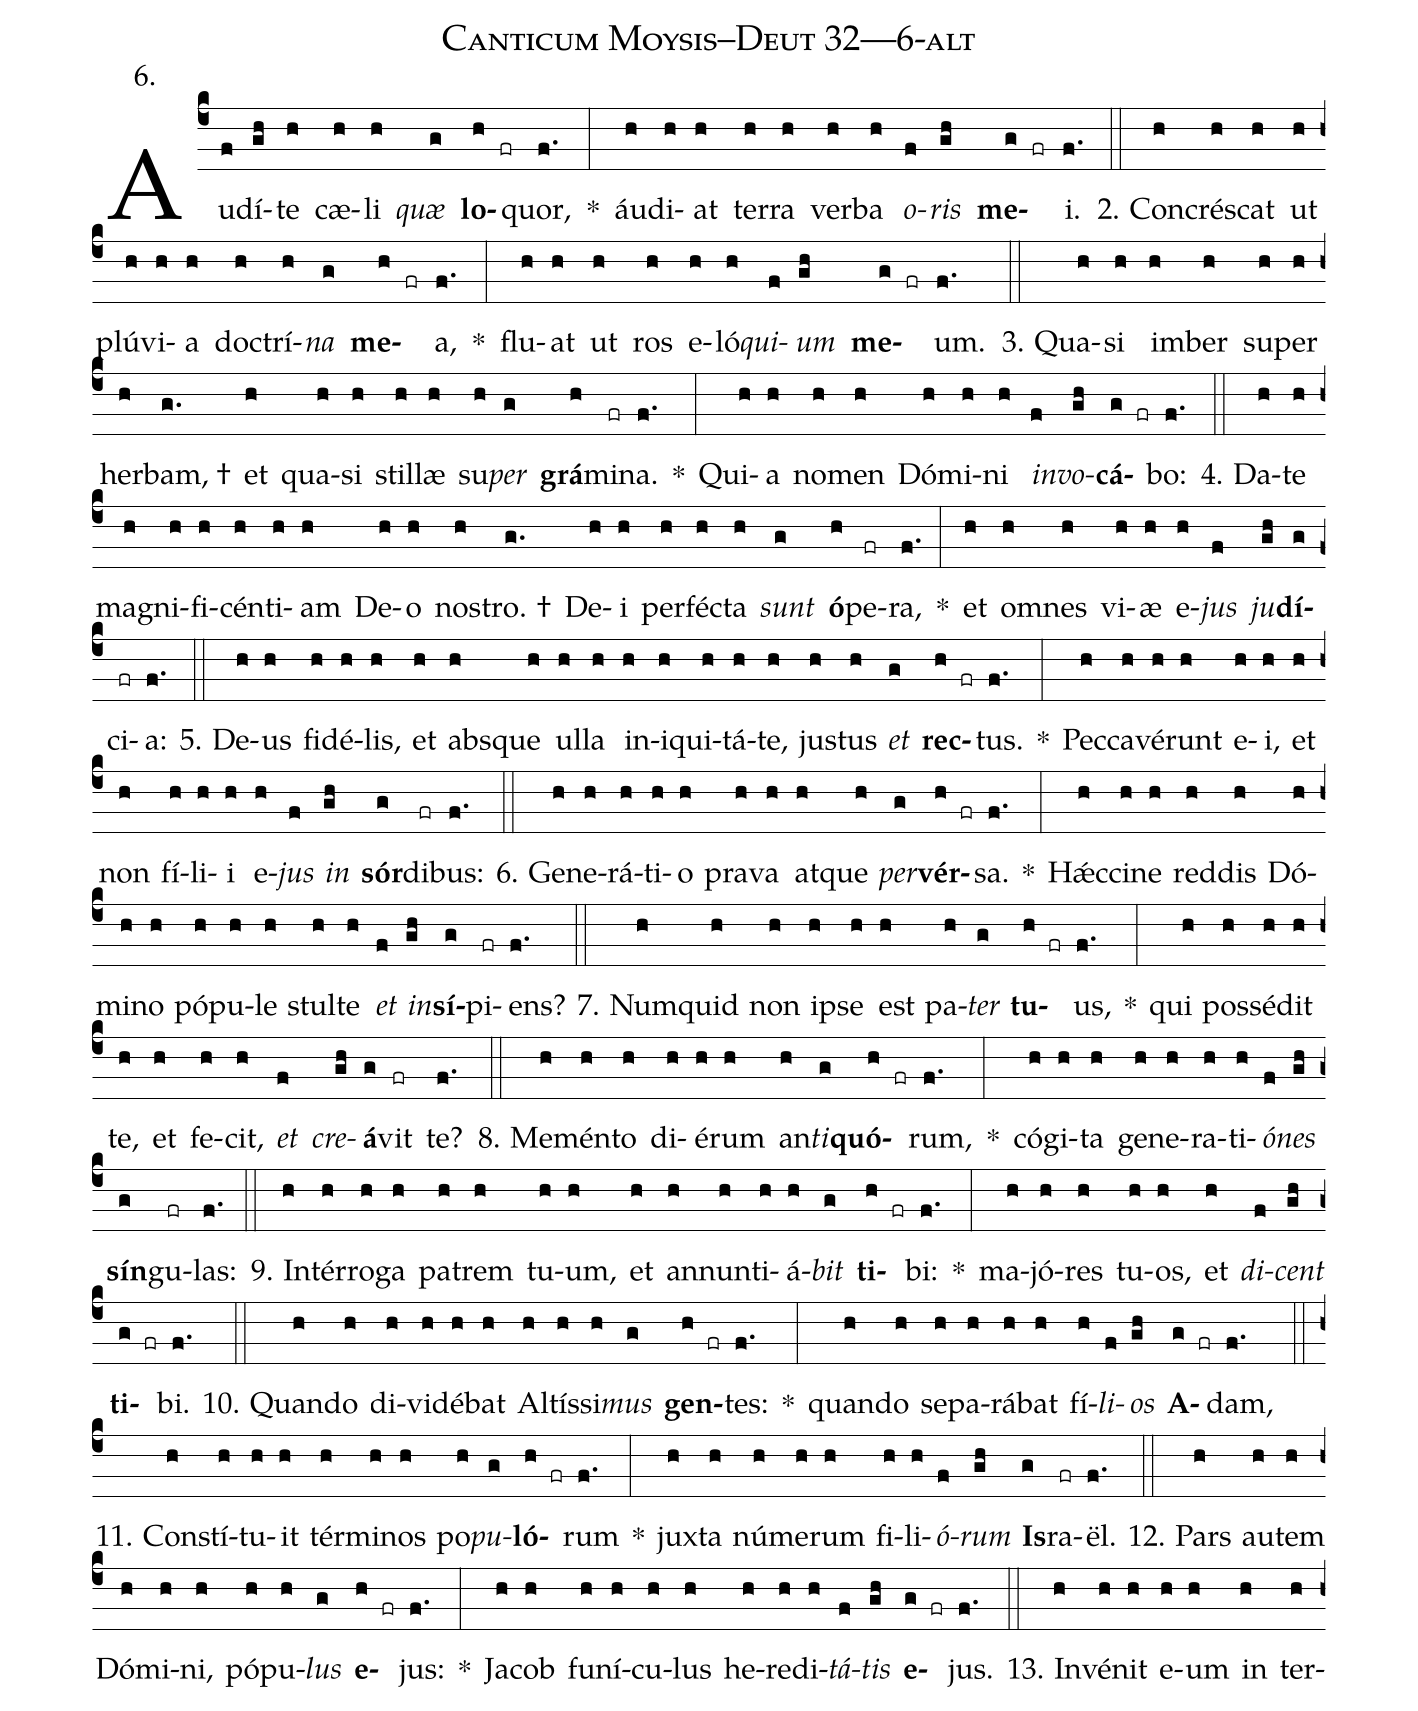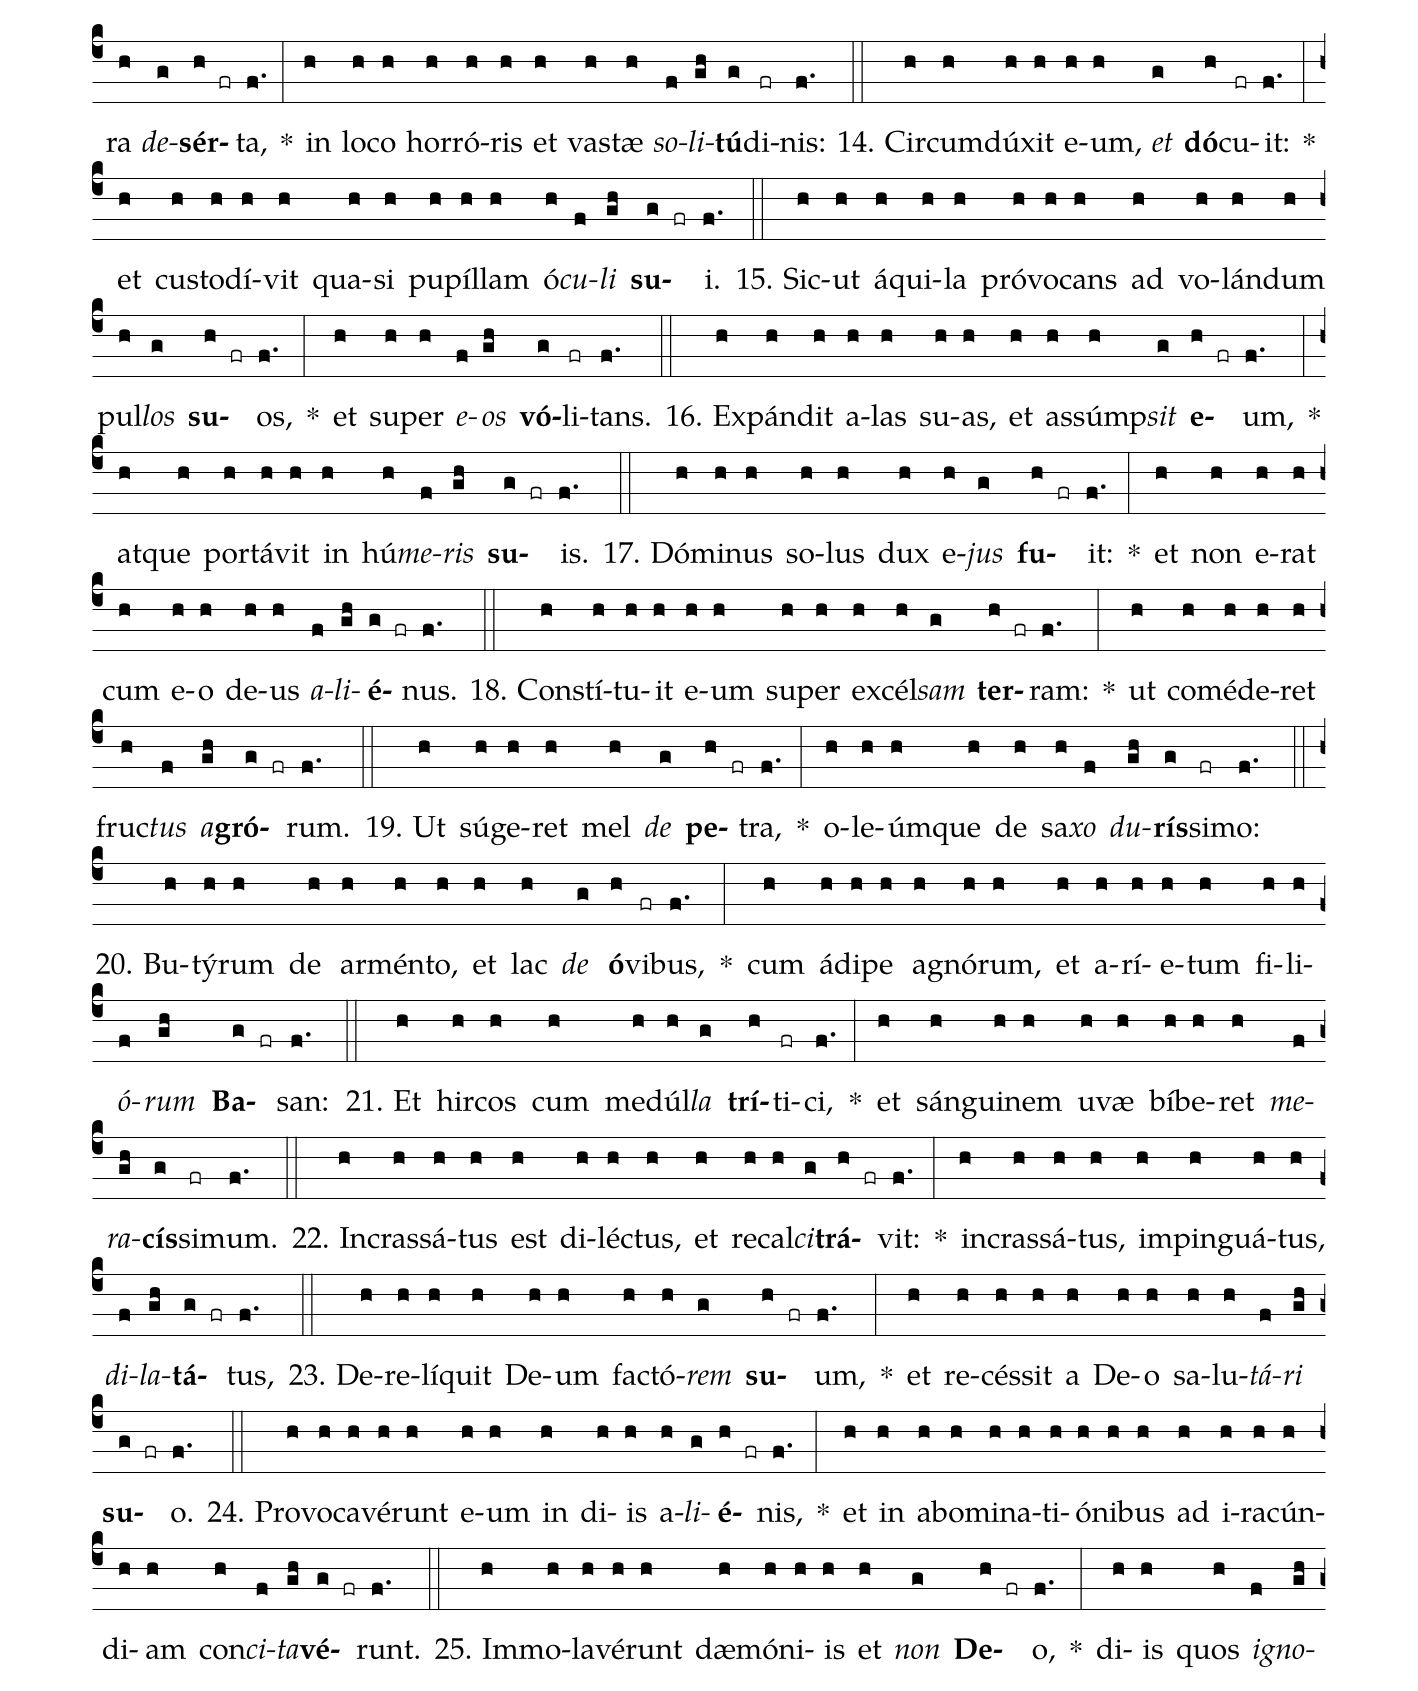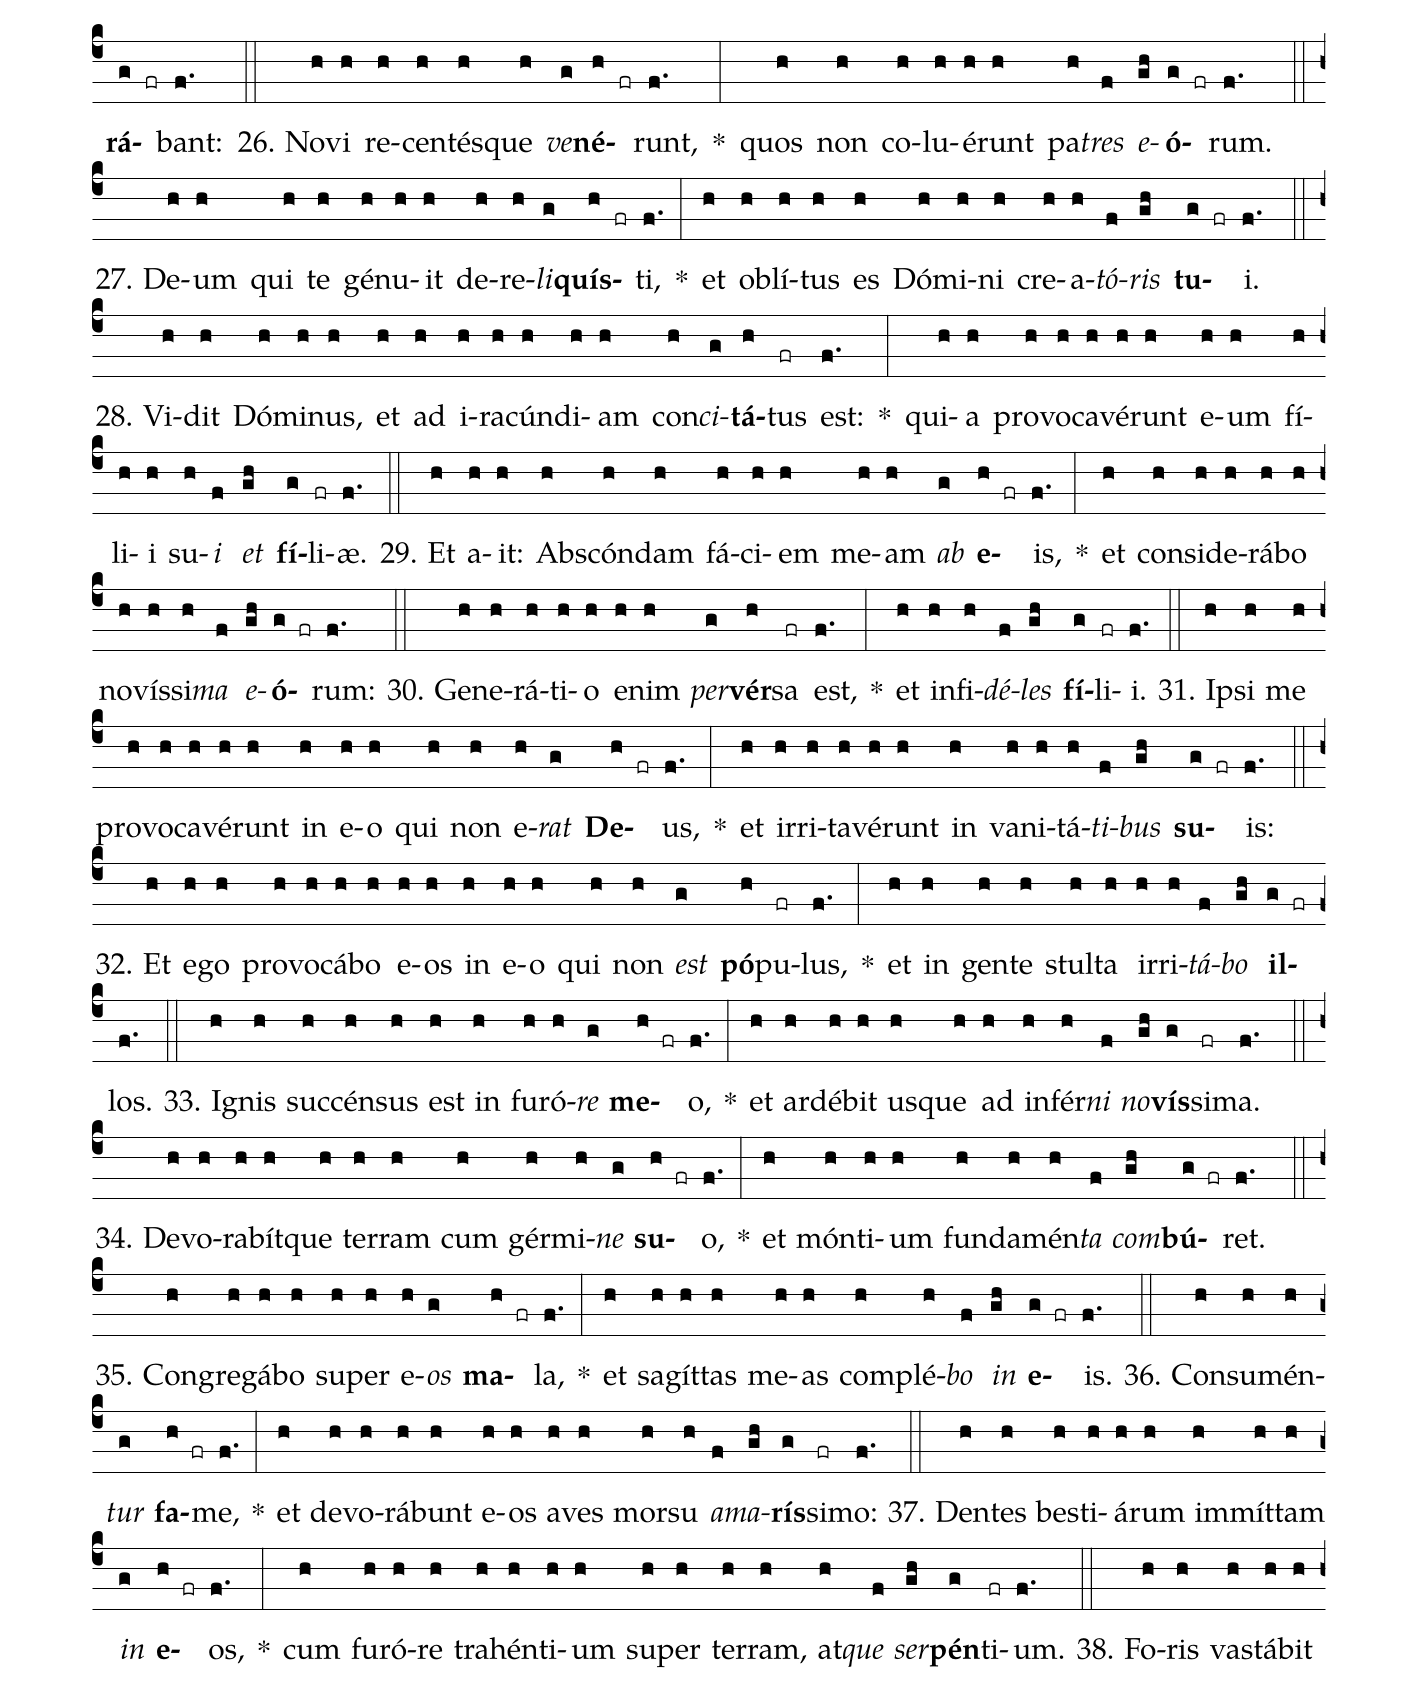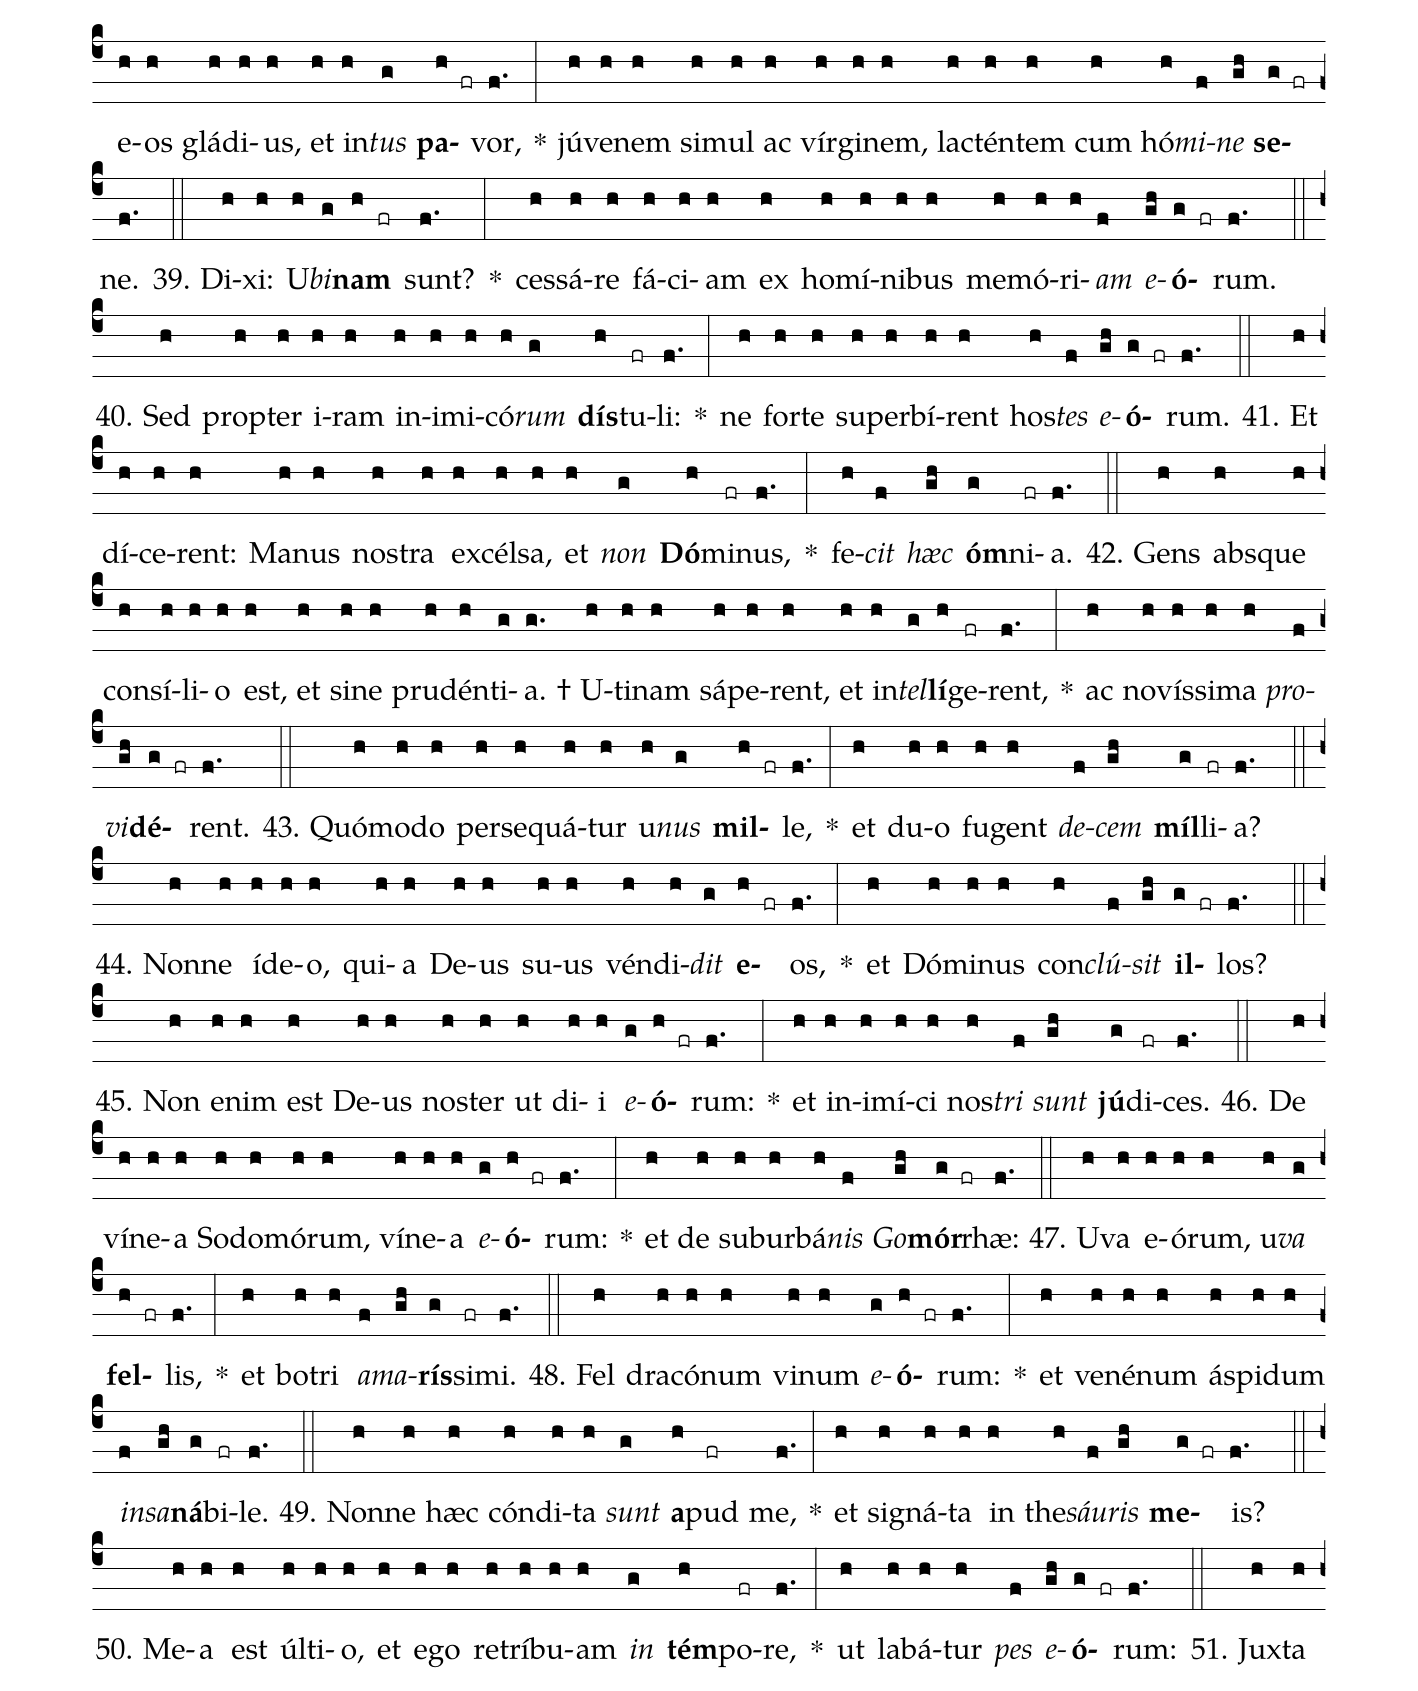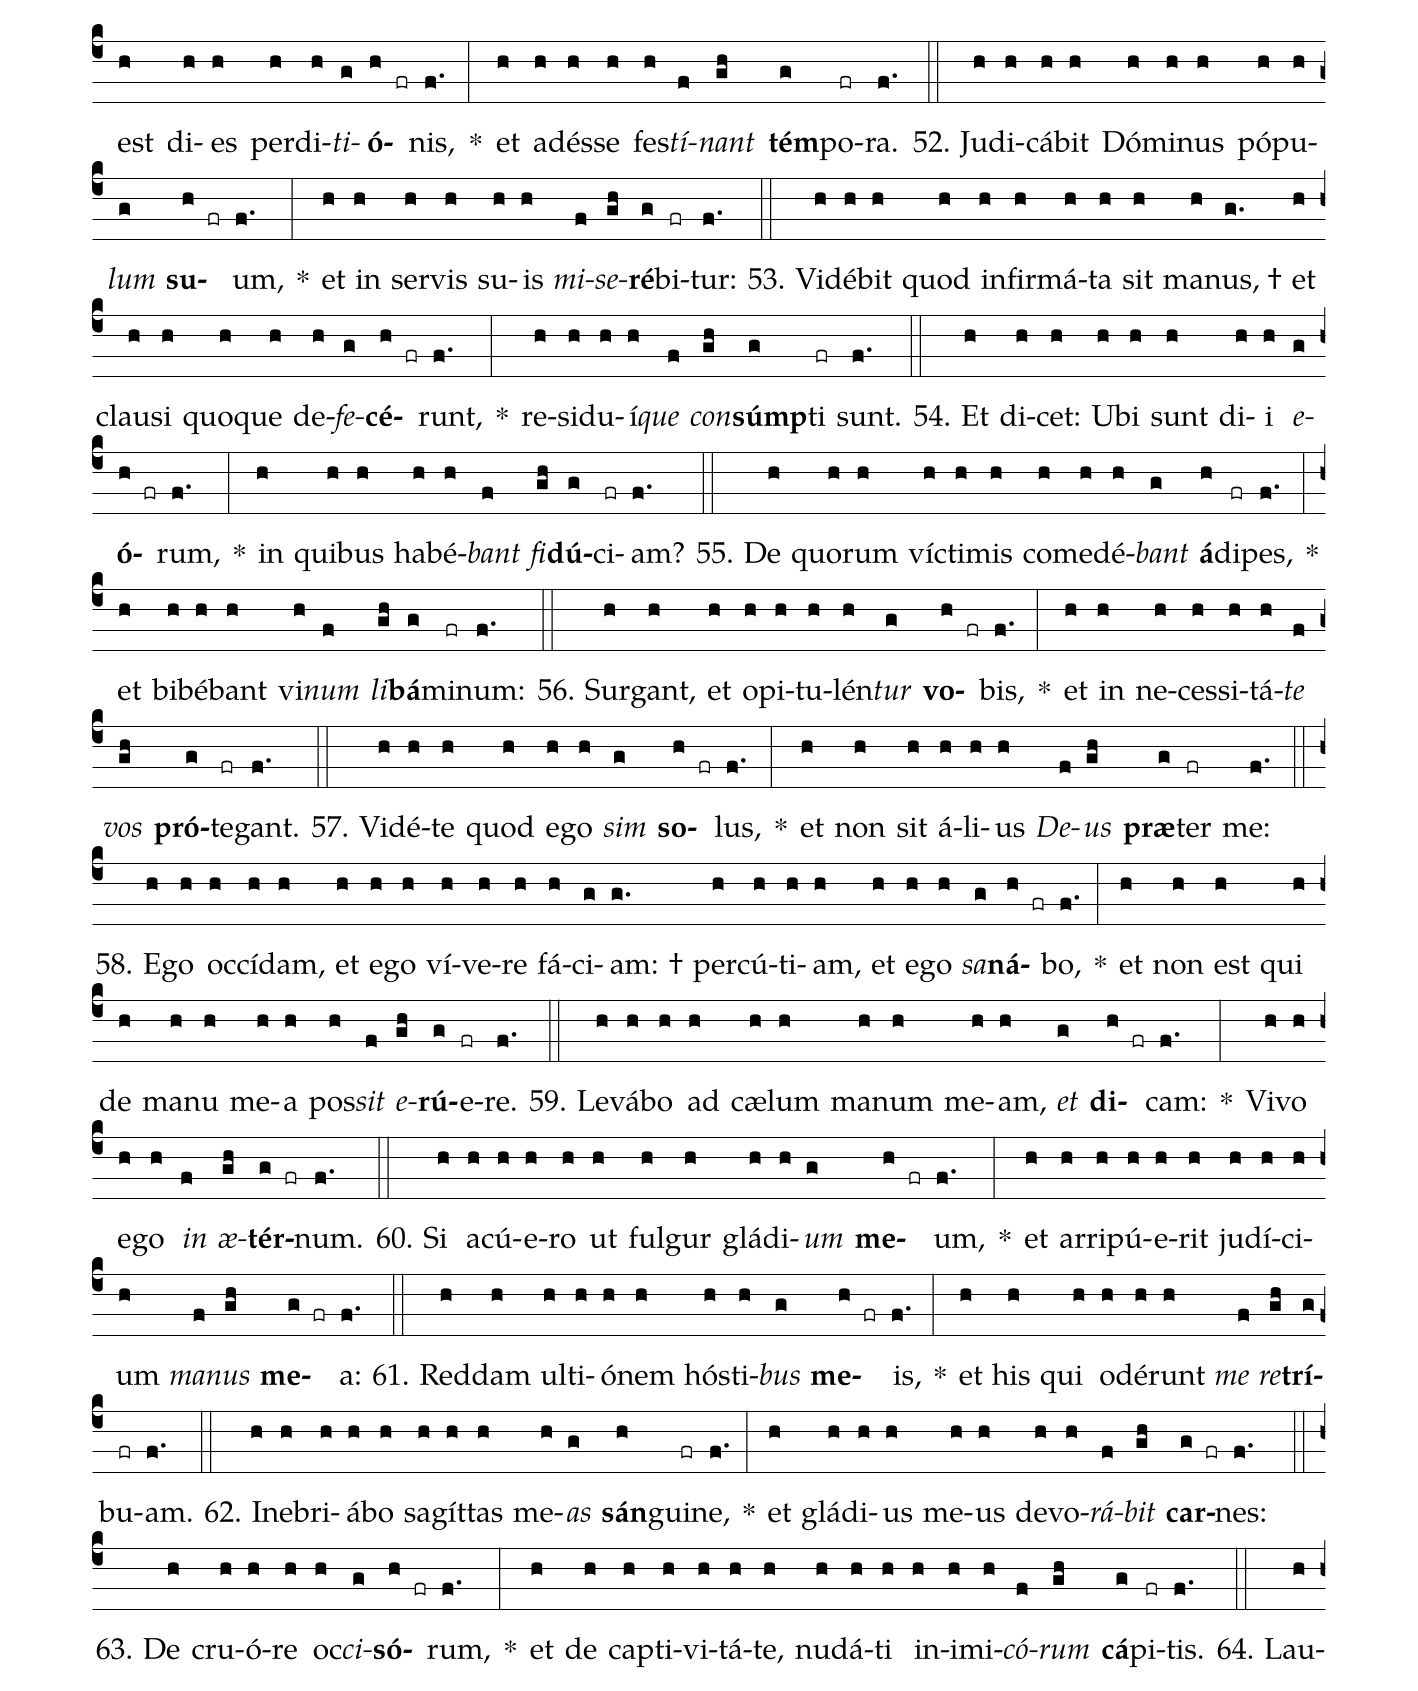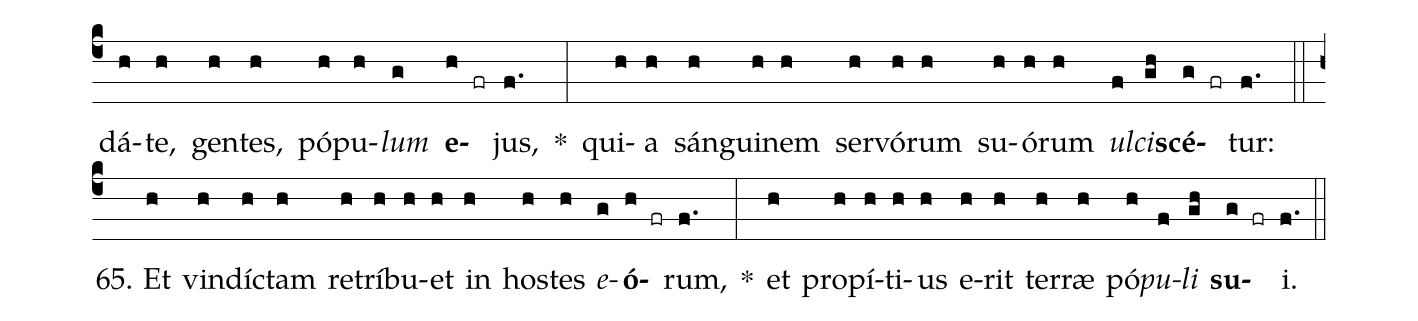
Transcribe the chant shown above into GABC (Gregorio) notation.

name: Canticum Moysis--Deut 32---6-alt;
annotation: 6.;
%%
(c4)Au(f)dí(gh)te(h) cæ(h)li(h) <i>quæ</i>(g) <b>lo</b>(h fr)quor,(f.) *(:) áu(h)di(h)at(h) ter(h)ra(h) ver(h)ba(h) <i>o</i>(f)<i>ris</i>(gh) <b>me</b>(g fr)i.(f.) (::)
2. Con(h)crés(h)cat(h) ut(h) plú(h)vi(h)a(h) doc(h)trí(h)<i>na</i>(g) <b>me</b>(h fr)a,(f.) *(:) flu(h)at(h) ut(h) ros(h) e(h)ló(h)<i>qui</i>(f)<i>um</i>(gh) <b>me</b>(g fr)um.(f.) (::)
3. Qua(h)si(h) im(h)ber(h) su(h)per(h) her(h)bam, †(g.) et(h) qua(h)si(h) stil(h)læ(h) su(h)<i>per</i>(g) <b>grá</b>(h)mi(fr)na.(f.) *(:) Qui(h)a(h) no(h)men(h) Dó(h)mi(h)ni(h) <i>in</i>(f)<i>vo</i>(gh)<b>cá</b>(g fr)bo:(f.) (::)
4. Da(h)te(h) ma(h)gni(h)fi(h)cén(h)ti(h)am(h) De(h)o(h) nos(h)tro. †(g.) De(h)i(h) per(h)féc(h)ta(h) <i>sunt</i>(g) <b>ó</b>(h)pe(fr)ra,(f.) *(:) et(h) om(h)nes(h) vi(h)æ(h) e(h)<i>jus</i>(f) <i>ju</i>(gh)<b>dí</b>(g)ci(fr)a:(f.) (::)
5. De(h)us(h) fi(h)dé(h)lis,(h) et(h) abs(h)que(h) ul(h)la(h) in(h)i(h)qui(h)tá(h)te,(h) jus(h)tus(h) <i>et</i>(g) <b>rec</b>(h fr)tus.(f.) *(:) Pec(h)ca(h)vé(h)runt(h) e(h)i,(h) et(h) non(h) fí(h)li(h)i(h) e(h)<i>jus</i>(f) <i>in</i>(gh) <b>sór</b>(g)di(fr)bus:(f.) (::)
6. Ge(h)ne(h)rá(h)ti(h)o(h) pra(h)va(h) at(h)que(h) <i>per</i>(g)<b>vér</b>(h fr)sa.(f.) *(:) Hǽc(h)ci(h)ne(h) red(h)dis(h) Dó(h)mi(h)no(h) pó(h)pu(h)le(h) stul(h)te(h) <i>et</i>(f) <i>in</i>(gh)<b>sí</b>(g)pi(fr)ens?(f.) (::)
7. Num(h)quid(h) non(h) ip(h)se(h) est(h) pa(h)<i>ter</i>(g) <b>tu</b>(h fr)us,(f.) *(:) qui(h) pos(h)sé(h)dit(h) te,(h) et(h) fe(h)cit,(h) <i>et</i>(f) <i>cre</i>(gh)<b>á</b>(g)vit(fr) te?(f.) (::)
8. Me(h)mén(h)to(h) di(h)é(h)rum(h) an(h)<i>ti</i>(g)<b>quó</b>(h fr)rum,(f.) *(:) có(h)gi(h)ta(h) ge(h)ne(h)ra(h)ti(h)<i>ó</i>(f)<i>nes</i>(gh) <b>sín</b>(g)gu(fr)las:(f.) (::)
9. In(h)tér(h)ro(h)ga(h) pa(h)trem(h) tu(h)um,(h) et(h) an(h)nun(h)ti(h)á(h)<i>bit</i>(g) <b>ti</b>(h fr)bi:(f.) *(:) ma(h)jó(h)res(h) tu(h)os,(h) et(h) <i>di</i>(f)<i>cent</i>(gh) <b>ti</b>(g fr)bi.(f.) (::)
10. Quan(h)do(h) di(h)vi(h)dé(h)bat(h) Al(h)tís(h)si(h)<i>mus</i>(g) <b>gen</b>(h fr)tes:(f.) *(:) quan(h)do(h) se(h)pa(h)rá(h)bat(h) fí(h)<i>li</i>(f)<i>os</i>(gh) <b>A</b>(g fr)dam,(f.) (::)
11. Con(h)stí(h)tu(h)it(h) tér(h)mi(h)nos(h) po(h)<i>pu</i>(g)<b>ló</b>(h fr)rum(f.) *(:) jux(h)ta(h) nú(h)me(h)rum(h) fi(h)li(h)<i>ó</i>(f)<i>rum</i>(gh) <b>Is</b>(g)ra(fr)ël.(f.) (::)
12. Pars(h) au(h)tem(h) Dó(h)mi(h)ni,(h) pó(h)pu(h)<i>lus</i>(g) <b>e</b>(h fr)jus:(f.) *(:) Ja(h)cob(h) fu(h)ní(h)cu(h)lus(h) he(h)re(h)di(h)<i>tá</i>(f)<i>tis</i>(gh) <b>e</b>(g fr)jus.(f.) (::)
13. In(h)vé(h)nit(h) e(h)um(h) in(h) ter(h)ra(h) <i>de</i>(g)<b>sér</b>(h fr)ta,(f.) *(:) in(h) lo(h)co(h) hor(h)ró(h)ris(h) et(h) vas(h)tæ(h) <i>so</i>(f)<i>li</i>(gh)<b>tú</b>(g)di(fr)nis:(f.) (::)
14. Cir(h)cum(h)dú(h)xit(h) e(h)um,(h) <i>et</i>(g) <b>dó</b>(h)cu(fr)it:(f.) *(:) et(h) cus(h)to(h)dí(h)vit(h) qua(h)si(h) pu(h)píl(h)lam(h) ó(h)<i>cu</i>(f)<i>li</i>(gh) <b>su</b>(g fr)i.(f.) (::)
15. Sic(h)ut(h) á(h)qui(h)la(h) pró(h)vo(h)cans(h) ad(h) vo(h)lán(h)dum(h) pul(h)<i>los</i>(g) <b>su</b>(h fr)os,(f.) *(:) et(h) su(h)per(h) <i>e</i>(f)<i>os</i>(gh) <b>vó</b>(g)li(fr)tans.(f.) (::)
16. Ex(h)pán(h)dit(h) a(h)las(h) su(h)as,(h) et(h) as(h)súmp(h)<i>sit</i>(g) <b>e</b>(h fr)um,(f.) *(:) at(h)que(h) por(h)tá(h)vit(h) in(h) hú(h)<i>me</i>(f)<i>ris</i>(gh) <b>su</b>(g fr)is.(f.) (::)
17. Dó(h)mi(h)nus(h) so(h)lus(h) dux(h) e(h)<i>jus</i>(g) <b>fu</b>(h fr)it:(f.) *(:) et(h) non(h) e(h)rat(h) cum(h) e(h)o(h) de(h)us(h) <i>a</i>(f)<i>li</i>(gh)<b>é</b>(g fr)nus.(f.) (::)
18. Con(h)stí(h)tu(h)it(h) e(h)um(h) su(h)per(h) ex(h)cél(h)<i>sam</i>(g) <b>ter</b>(h fr)ram:(f.) *(:) ut(h) com(h)é(h)de(h)ret(h) fruc(h)<i>tus</i>(f) <i>a</i>(gh)<b>gró</b>(g fr)rum.(f.) (::)
19. Ut(h) sú(h)ge(h)ret(h) mel(h) <i>de</i>(g) <b>pe</b>(h fr)tra,(f.) *(:) o(h)le(h)úm(h)que(h) de(h) sa(h)<i>xo</i>(f) <i>du</i>(gh)<b>rís</b>(g)si(fr)mo:(f.) (::)
20. Bu(h)tý(h)rum(h) de(h) ar(h)mén(h)to,(h) et(h) lac(h) <i>de</i>(g) <b>ó</b>(h)vi(fr)bus,(f.) *(:) cum(h) á(h)di(h)pe(h) a(h)gnó(h)rum,(h) et(h) a(h)rí(h)e(h)tum(h) fi(h)li(h)<i>ó</i>(f)<i>rum</i>(gh) <b>Ba</b>(g fr)san:(f.) (::)
21. Et(h) hir(h)cos(h) cum(h) me(h)dúl(h)<i>la</i>(g) <b>trí</b>(h)ti(fr)ci,(f.) *(:) et(h) sán(h)gui(h)nem(h) u(h)væ(h) bí(h)be(h)ret(h) <i>me</i>(f)<i>ra</i>(gh)<b>cís</b>(g)si(fr)mum.(f.) (::)
22. In(h)cras(h)sá(h)tus(h) est(h) di(h)léc(h)tus,(h) et(h) re(h)cal(h)<i>ci</i>(g)<b>trá</b>(h fr)vit:(f.) *(:) in(h)cras(h)sá(h)tus,(h) im(h)pin(h)guá(h)tus,(h) <i>di</i>(f)<i>la</i>(gh)<b>tá</b>(g fr)tus,(f.) (::)
23. De(h)re(h)lí(h)quit(h) De(h)um(h) fac(h)tó(h)<i>rem</i>(g) <b>su</b>(h fr)um,(f.) *(:) et(h) re(h)cés(h)sit(h) a(h) De(h)o(h) sa(h)lu(h)<i>tá</i>(f)<i>ri</i>(gh) <b>su</b>(g fr)o.(f.) (::)
24. Pro(h)vo(h)ca(h)vé(h)runt(h) e(h)um(h) in(h) di(h)is(h) a(h)<i>li</i>(g)<b>é</b>(h fr)nis,(f.) *(:) et(h) in(h) ab(h)o(h)mi(h)na(h)ti(h)ó(h)ni(h)bus(h) ad(h) i(h)ra(h)cún(h)di(h)am(h) con(h)<i>ci</i>(f)<i>ta</i>(gh)<b>vé</b>(g fr)runt.(f.) (::)
25. Im(h)mo(h)la(h)vé(h)runt(h) dæ(h)mó(h)ni(h)is(h) et(h) <i>non</i>(g) <b>De</b>(h fr)o,(f.) *(:) di(h)is(h) quos(h) <i>i</i>(f)<i>gno</i>(gh)<b>rá</b>(g fr)bant:(f.) (::)
26. No(h)vi(h) re(h)cen(h)tés(h)que(h) <i>ve</i>(g)<b>né</b>(h fr)runt,(f.) *(:) quos(h) non(h) co(h)lu(h)é(h)runt(h) pa(h)<i>tres</i>(f) <i>e</i>(gh)<b>ó</b>(g fr)rum.(f.) (::)
27. De(h)um(h) qui(h) te(h) gé(h)nu(h)it(h) de(h)re(h)<i>li</i>(g)<b>quís</b>(h fr)ti,(f.) *(:) et(h) ob(h)lí(h)tus(h) es(h) Dó(h)mi(h)ni(h) cre(h)a(h)<i>tó</i>(f)<i>ris</i>(gh) <b>tu</b>(g fr)i.(f.) (::)
28. Vi(h)dit(h) Dó(h)mi(h)nus,(h) et(h) ad(h) i(h)ra(h)cún(h)di(h)am(h) con(h)<i>ci</i>(g)<b>tá</b>(h)tus(fr) est:(f.) *(:) qui(h)a(h) pro(h)vo(h)ca(h)vé(h)runt(h) e(h)um(h) fí(h)li(h)i(h) su(h)<i>i</i>(f) <i>et</i>(gh) <b>fí</b>(g)li(fr)æ.(f.) (::)
29. Et(h) a(h)it:(h) Abs(h)cón(h)dam(h) fá(h)ci(h)em(h) me(h)am(h) <i>ab</i>(g) <b>e</b>(h fr)is,(f.) *(:) et(h) con(h)si(h)de(h)rá(h)bo(h) no(h)vís(h)si(h)<i>ma</i>(f) <i>e</i>(gh)<b>ó</b>(g fr)rum:(f.) (::)
30. Ge(h)ne(h)rá(h)ti(h)o(h) e(h)nim(h) <i>per</i>(g)<b>vér</b>(h)sa(fr) est,(f.) *(:) et(h) in(h)fi(h)<i>dé</i>(f)<i>les</i>(gh) <b>fí</b>(g)li(fr)i.(f.) (::)
31. Ip(h)si(h) me(h) pro(h)vo(h)ca(h)vé(h)runt(h) in(h) e(h)o(h) qui(h) non(h) e(h)<i>rat</i>(g) <b>De</b>(h fr)us,(f.) *(:) et(h) ir(h)ri(h)ta(h)vé(h)runt(h) in(h) va(h)ni(h)tá(h)<i>ti</i>(f)<i>bus</i>(gh) <b>su</b>(g fr)is:(f.) (::)
32. Et(h) e(h)go(h) pro(h)vo(h)cá(h)bo(h) e(h)os(h) in(h) e(h)o(h) qui(h) non(h) <i>est</i>(g) <b>pó</b>(h)pu(fr)lus,(f.) *(:) et(h) in(h) gen(h)te(h) stul(h)ta(h) ir(h)ri(h)<i>tá</i>(f)<i>bo</i>(gh) <b>il</b>(g fr)los.(f.) (::)
33. I(h)gnis(h) suc(h)cén(h)sus(h) est(h) in(h) fu(h)ró(h)<i>re</i>(g) <b>me</b>(h fr)o,(f.) *(:) et(h) ar(h)dé(h)bit(h) us(h)que(h) ad(h) in(h)fér(h)<i>ni</i>(f) <i>no</i>(gh)<b>vís</b>(g)si(fr)ma.(f.) (::)
34. De(h)vo(h)ra(h)bít(h)que(h) ter(h)ram(h) cum(h) gér(h)mi(h)<i>ne</i>(g) <b>su</b>(h fr)o,(f.) *(:) et(h) món(h)ti(h)um(h) fun(h)da(h)mén(h)<i>ta</i>(f) <i>com</i>(gh)<b>bú</b>(g fr)ret.(f.) (::)
35. Con(h)gre(h)gá(h)bo(h) su(h)per(h) e(h)<i>os</i>(g) <b>ma</b>(h fr)la,(f.) *(:) et(h) sa(h)gít(h)tas(h) me(h)as(h) com(h)plé(h)<i>bo</i>(f) <i>in</i>(gh) <b>e</b>(g fr)is.(f.) (::)
36. Con(h)su(h)mén(h)<i>tur</i>(g) <b>fa</b>(h fr)me,(f.) *(:) et(h) de(h)vo(h)rá(h)bunt(h) e(h)os(h) a(h)ves(h) mor(h)su(h) <i>a</i>(f)<i>ma</i>(gh)<b>rís</b>(g)si(fr)mo:(f.) (::)
37. Den(h)tes(h) bes(h)ti(h)á(h)rum(h) im(h)mít(h)tam(h) <i>in</i>(g) <b>e</b>(h fr)os,(f.) *(:) cum(h) fu(h)ró(h)re(h) tra(h)hén(h)ti(h)um(h) su(h)per(h) ter(h)ram,(h) at(h)<i>que</i>(f) <i>ser</i>(gh)<b>pén</b>(g)ti(fr)um.(f.) (::)
38. Fo(h)ris(h) vas(h)tá(h)bit(h) e(h)os(h) glá(h)di(h)us,(h) et(h) in(h)<i>tus</i>(g) <b>pa</b>(h fr)vor,(f.) *(:) jú(h)ve(h)nem(h) si(h)mul(h) ac(h) vír(h)gi(h)nem,(h) lac(h)tén(h)tem(h) cum(h) hó(h)<i>mi</i>(f)<i>ne</i>(gh) <b>se</b>(g fr)ne.(f.) (::)
39. Di(h)xi:(h) U(h)<i>bi</i>(g)<b>nam</b>(h fr) sunt?(f.) *(:) ces(h)sá(h)re(h) fá(h)ci(h)am(h) ex(h) ho(h)mí(h)ni(h)bus(h) me(h)mó(h)ri(h)<i>am</i>(f) <i>e</i>(gh)<b>ó</b>(g fr)rum.(f.) (::)
40. Sed(h) prop(h)ter(h) i(h)ram(h) in(h)i(h)mi(h)có(h)<i>rum</i>(g) <b>dís</b>(h)tu(fr)li:(f.) *(:) ne(h) for(h)te(h) su(h)per(h)bí(h)rent(h) hos(h)<i>tes</i>(f) <i>e</i>(gh)<b>ó</b>(g fr)rum.(f.) (::)
41. Et(h) dí(h)ce(h)rent:(h) Ma(h)nus(h) nos(h)tra(h) ex(h)cél(h)sa,(h) et(h) <i>non</i>(g) <b>Dó</b>(h)mi(fr)nus,(f.) *(:) fe(h)<i>cit</i>(f) <i>hæc</i>(gh) <b>óm</b>(g)ni(fr)a.(f.) (::)
42. Gens(h) abs(h)que(h) con(h)sí(h)li(h)o(h) est,(h) et(h) si(h)ne(h) pru(h)dén(h)ti(g)a. †(g.) U(h)ti(h)nam(h) sá(h)pe(h)rent,(h) et(h) in(h)<i>tel</i>(g)<b>lí</b>(h)ge(fr)rent,(f.) *(:) ac(h) no(h)vís(h)si(h)ma(h) <i>pro</i>(f)<i>vi</i>(gh)<b>dé</b>(g fr)rent.(f.) (::)
43. Quó(h)mo(h)do(h) per(h)se(h)quá(h)tur(h) u(h)<i>nus</i>(g) <b>mil</b>(h fr)le,(f.) *(:) et(h) du(h)o(h) fu(h)gent(h) <i>de</i>(f)<i>cem</i>(gh) <b>míl</b>(g)li(fr)a?(f.) (::)
44. Non(h)ne(h) íd(h)e(h)o,(h) qui(h)a(h) De(h)us(h) su(h)us(h) vén(h)di(h)<i>dit</i>(g) <b>e</b>(h fr)os,(f.) *(:) et(h) Dó(h)mi(h)nus(h) con(h)<i>clú</i>(f)<i>sit</i>(gh) <b>il</b>(g fr)los?(f.) (::)
45. Non(h) e(h)nim(h) est(h) De(h)us(h) nos(h)ter(h) ut(h) di(h)i(h) <i>e</i>(g)<b>ó</b>(h fr)rum:(f.) *(:) et(h) in(h)i(h)mí(h)ci(h) nos(h)<i>tri</i>(f) <i>sunt</i>(gh) <b>jú</b>(g)di(fr)ces.(f.) (::)
46. De(h) ví(h)ne(h)a(h) So(h)do(h)mó(h)rum,(h) ví(h)ne(h)a(h) <i>e</i>(g)<b>ó</b>(h fr)rum:(f.) *(:) et(h) de(h) sub(h)ur(h)bá(h)<i>nis</i>(f) <i>Go</i>(gh)<b>mór</b>(g fr)rhæ:(f.) (::)
47. U(h)va(h) e(h)ó(h)rum,(h) u(h)<i>va</i>(g) <b>fel</b>(h fr)lis,(f.) *(:) et(h) bo(h)tri(h) <i>a</i>(f)<i>ma</i>(gh)<b>rís</b>(g)si(fr)mi.(f.) (::)
48. Fel(h) dra(h)có(h)num(h) vi(h)num(h) <i>e</i>(g)<b>ó</b>(h fr)rum:(f.) *(:) et(h) ve(h)né(h)num(h) ás(h)pi(h)dum(h) <i>in</i>(f)<i>sa</i>(gh)<b>ná</b>(g)bi(fr)le.(f.) (::)
49. Non(h)ne(h) hæc(h) cón(h)di(h)ta(h) <i>sunt</i>(g) <b>a</b>(h)pud(fr) me,(f.) *(:) et(h) si(h)gná(h)ta(h) in(h) the(h)<i>sáu</i>(f)<i>ris</i>(gh) <b>me</b>(g fr)is?(f.) (::)
50. Me(h)a(h) est(h) úl(h)ti(h)o,(h) et(h) e(h)go(h) re(h)trí(h)bu(h)am(h) <i>in</i>(g) <b>tém</b>(h)po(fr)re,(f.) *(:) ut(h) la(h)bá(h)tur(h) <i>pes</i>(f) <i>e</i>(gh)<b>ó</b>(g fr)rum:(f.) (::)
51. Jux(h)ta(h) est(h) di(h)es(h) per(h)di(h)<i>ti</i>(g)<b>ó</b>(h fr)nis,(f.) *(:) et(h) ad(h)és(h)se(h) fes(h)<i>tí</i>(f)<i>nant</i>(gh) <b>tém</b>(g)po(fr)ra.(f.) (::)
52. Ju(h)di(h)cá(h)bit(h) Dó(h)mi(h)nus(h) pó(h)pu(h)<i>lum</i>(g) <b>su</b>(h fr)um,(f.) *(:) et(h) in(h) ser(h)vis(h) su(h)is(h) <i>mi</i>(f)<i>se</i>(gh)<b>ré</b>(g)bi(fr)tur:(f.) (::)
53. Vi(h)dé(h)bit(h) quod(h) in(h)fir(h)má(h)ta(h) sit(h) ma(h)nus, †(g.) et(h) clau(h)si(h) quo(h)que(h) de(h)<i>fe</i>(g)<b>cé</b>(h fr)runt,(f.) *(:) re(h)si(h)du(h)í(h)<i>que</i>(f) <i>con</i>(gh)<b>súmp</b>(g)ti(fr) sunt.(f.) (::)
54. Et(h) di(h)cet:(h) U(h)bi(h) sunt(h) di(h)i(h) <i>e</i>(g)<b>ó</b>(h fr)rum,(f.) *(:) in(h) qui(h)bus(h) ha(h)bé(h)<i>bant</i>(f) <i>fi</i>(gh)<b>dú</b>(g)ci(fr)am?(f.) (::)
55. De(h) quo(h)rum(h) víc(h)ti(h)mis(h) com(h)e(h)dé(h)<i>bant</i>(g) <b>á</b>(h)di(fr)pes,(f.) *(:) et(h) bi(h)bé(h)bant(h) vi(h)<i>num</i>(f) <i>li</i>(gh)<b>bá</b>(g)mi(fr)num:(f.) (::)
56. Sur(h)gant,(h) et(h) o(h)pi(h)tu(h)lén(h)<i>tur</i>(g) <b>vo</b>(h fr)bis,(f.) *(:) et(h) in(h) ne(h)ces(h)si(h)tá(h)<i>te</i>(f) <i>vos</i>(gh) <b>pró</b>(g)te(fr)gant.(f.) (::)
57. Vi(h)dé(h)te(h) quod(h) e(h)go(h) <i>sim</i>(g) <b>so</b>(h fr)lus,(f.) *(:) et(h) non(h) sit(h) á(h)li(h)us(h) <i>De</i>(f)<i>us</i>(gh) <b>præ</b>(g)ter(fr) me:(f.) (::)
58. E(h)go(h) oc(h)cí(h)dam,(h) et(h) e(h)go(h) ví(h)ve(h)re(h) fá(h)ci(g)am: †(g.) per(h)cú(h)ti(h)am,(h) et(h) e(h)go(h) <i>sa</i>(g)<b>ná</b>(h fr)bo,(f.) *(:) et(h) non(h) est(h) qui(h) de(h) ma(h)nu(h) me(h)a(h) pos(h)<i>sit</i>(f) <i>e</i>(gh)<b>rú</b>(g)e(fr)re.(f.) (::)
59. Le(h)vá(h)bo(h) ad(h) cæ(h)lum(h) ma(h)num(h) me(h)am,(h) <i>et</i>(g) <b>di</b>(h fr)cam:(f.) *(:) Vi(h)vo(h) e(h)go(h) <i>in</i>(f) <i>æ</i>(gh)<b>tér</b>(g fr)num.(f.) (::)
60. Si(h) a(h)cú(h)e(h)ro(h) ut(h) ful(h)gur(h) glá(h)di(h)<i>um</i>(g) <b>me</b>(h fr)um,(f.) *(:) et(h) ar(h)ri(h)pú(h)e(h)rit(h) ju(h)dí(h)ci(h)um(h) <i>ma</i>(f)<i>nus</i>(gh) <b>me</b>(g fr)a:(f.) (::)
61. Red(h)dam(h) ul(h)ti(h)ó(h)nem(h) hós(h)ti(h)<i>bus</i>(g) <b>me</b>(h fr)is,(f.) *(:) et(h) his(h) qui(h) o(h)dé(h)runt(h) <i>me</i>(f) <i>re</i>(gh)<b>trí</b>(g)bu(fr)am.(f.) (::)
62. In(h)e(h)bri(h)á(h)bo(h) sa(h)gít(h)tas(h) me(h)<i>as</i>(g) <b>sán</b>(h)gui(fr)ne,(f.) *(:) et(h) glá(h)di(h)us(h) me(h)us(h) de(h)vo(h)<i>rá</i>(f)<i>bit</i>(gh) <b>car</b>(g fr)nes:(f.) (::)
63. De(h) cru(h)ó(h)re(h) oc(h)<i>ci</i>(g)<b>só</b>(h fr)rum,(f.) *(:) et(h) de(h) cap(h)ti(h)vi(h)tá(h)te,(h) nu(h)dá(h)ti(h) in(h)i(h)mi(h)<i>có</i>(f)<i>rum</i>(gh) <b>cá</b>(g)pi(fr)tis.(f.) (::)
64. Lau(h)dá(h)te,(h) gen(h)tes,(h) pó(h)pu(h)<i>lum</i>(g) <b>e</b>(h fr)jus,(f.) *(:) qui(h)a(h) sán(h)gui(h)nem(h) ser(h)vó(h)rum(h) su(h)ó(h)rum(h) <i>ul</i>(f)<i>ci</i>(gh)<b>scé</b>(g fr)tur:(f.) (::)
65. Et(h) vin(h)díc(h)tam(h) re(h)trí(h)bu(h)et(h) in(h) hos(h)tes(h) <i>e</i>(g)<b>ó</b>(h fr)rum,(f.) *(:) et(h) pro(h)pí(h)ti(h)us(h) e(h)rit(h) ter(h)ræ(h) pó(h)<i>pu</i>(f)<i>li</i>(gh) <b>su</b>(g fr)i.(f.) (::)
